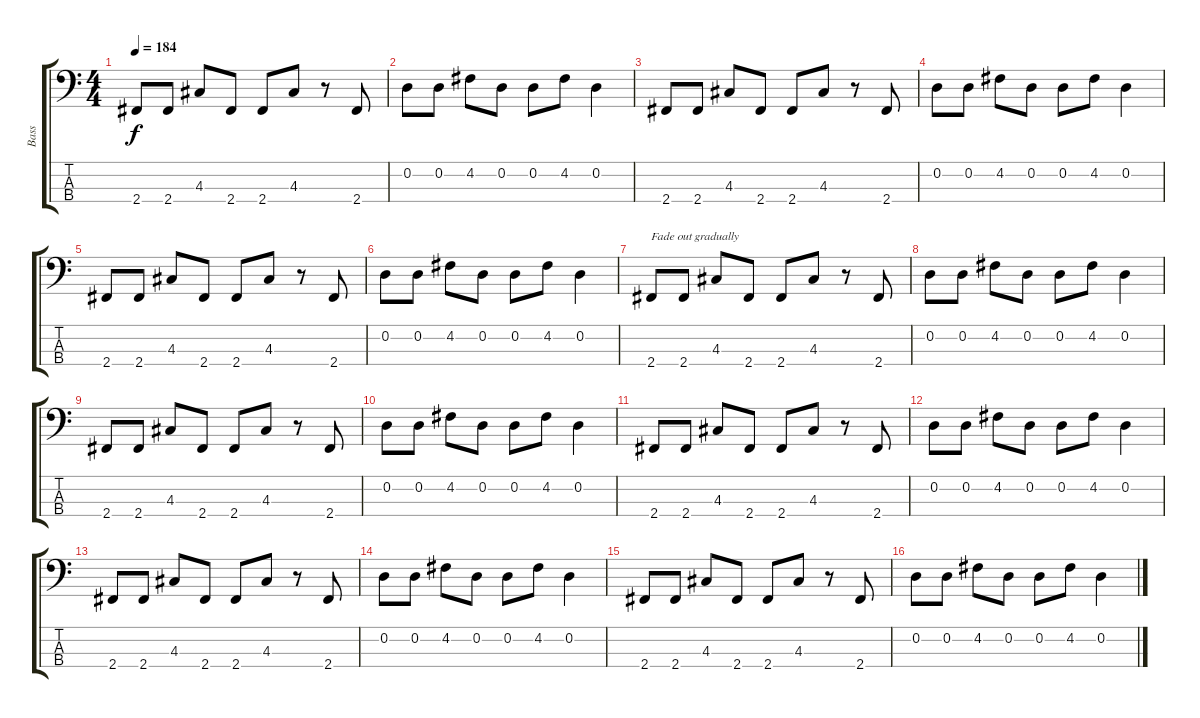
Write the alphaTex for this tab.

\track ("Bass" "Bass") {instrument electricbassfinger}
\staff {score tabs}
\tuning (G2 D2 A1 E1) {hide}
\ts (4 4)
\tempo 184
\clef f4
\ks c
2.4.8{dy f} 2.4.8 4.3.8 2.4.8 2.4.8 4.3.8 r.8 2.4.8 |
0.2.8 0.2.8 4.2.8 0.2.8 0.2.8 4.2.8 0.2.4 |
2.4.8 2.4.8 4.3.8 2.4.8 2.4.8 4.3.8 r.8 2.4.8 |
0.2.8 0.2.8 4.2.8 0.2.8 0.2.8 4.2.8 0.2.4 |
2.4.8 2.4.8 4.3.8 2.4.8 2.4.8 4.3.8 r.8 2.4.8 |
0.2.8 0.2.8 4.2.8 0.2.8 0.2.8 4.2.8 0.2.4 |
2.4.8{txt "Fade out gradually" volume 14} 2.4.8 4.3.8 2.4.8 2.4.8 4.3.8 r.8 2.4.8 |
0.2.8 0.2.8 4.2.8 0.2.8 0.2.8 4.2.8 0.2.4 |
2.4.8{volume 13} 2.4.8 4.3.8 2.4.8 2.4.8 4.3.8 r.8 2.4.8 |
0.2.8 0.2.8 4.2.8 0.2.8 0.2.8 4.2.8 0.2.4 |
2.4.8{volume 11} 2.4.8 4.3.8 2.4.8 2.4.8 4.3.8 r.8 2.4.8 |
0.2.8 0.2.8 4.2.8 0.2.8 0.2.8 4.2.8 0.2.4 |
2.4.8{volume 9} 2.4.8 4.3.8 2.4.8 2.4.8 4.3.8 r.8 2.4.8 |
0.2.8 0.2.8 4.2.8 0.2.8 0.2.8 4.2.8 0.2.4 |
2.4.8{volume 7} 2.4.8 4.3.8 2.4.8 2.4.8 4.3.8 r.8 2.4.8 |
0.2.8 0.2.8 4.2.8 0.2.8 0.2.8 4.2.8 0.2.4
